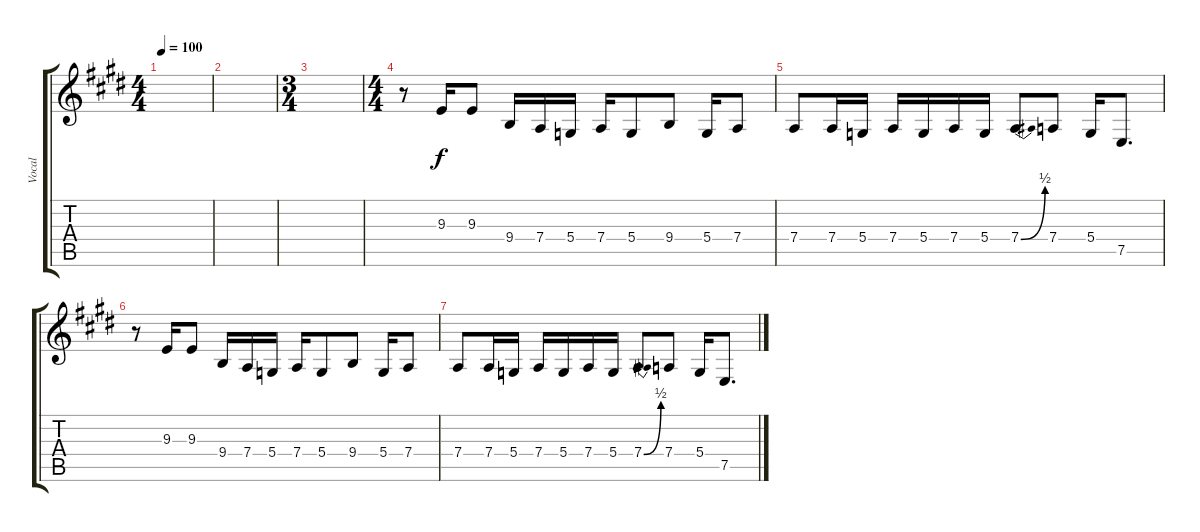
\track ("Vocal" "Vocal") {instrument violin}
\staff {score tabs}
\tuning (E4 B3 G3 D3 A2 E2) {hide}
\ts (4 4)
\tempo 100
\clef g2
\ks e
|
|
\ts (3 4)
|
\ts (4 4)
r.8 9.3.16 9.3.8 9.4.16 7.4.16 5.4.16 7.4.16 5.4.8 9.4.8 5.4.16 7.4.8 |
7.4.8 7.4.16 5.4.16 7.4.16 5.4.16 7.4.16 5.4.16 7.4{be (bend 0 0 60 2)}.8 7.4.8 5.4.16 7.5.8{d} |
r.8 9.3.16 9.3.8 9.4.16 7.4.16 5.4.16 7.4.16 5.4.8 9.4.8 5.4.16 7.4.8 |
7.4.8 7.4.16 5.4.16 7.4.16 5.4.16 7.4.16 5.4.16 7.4{be (bend 0 0 60 2)}.8 7.4.8 5.4.16 7.5.8{d}
